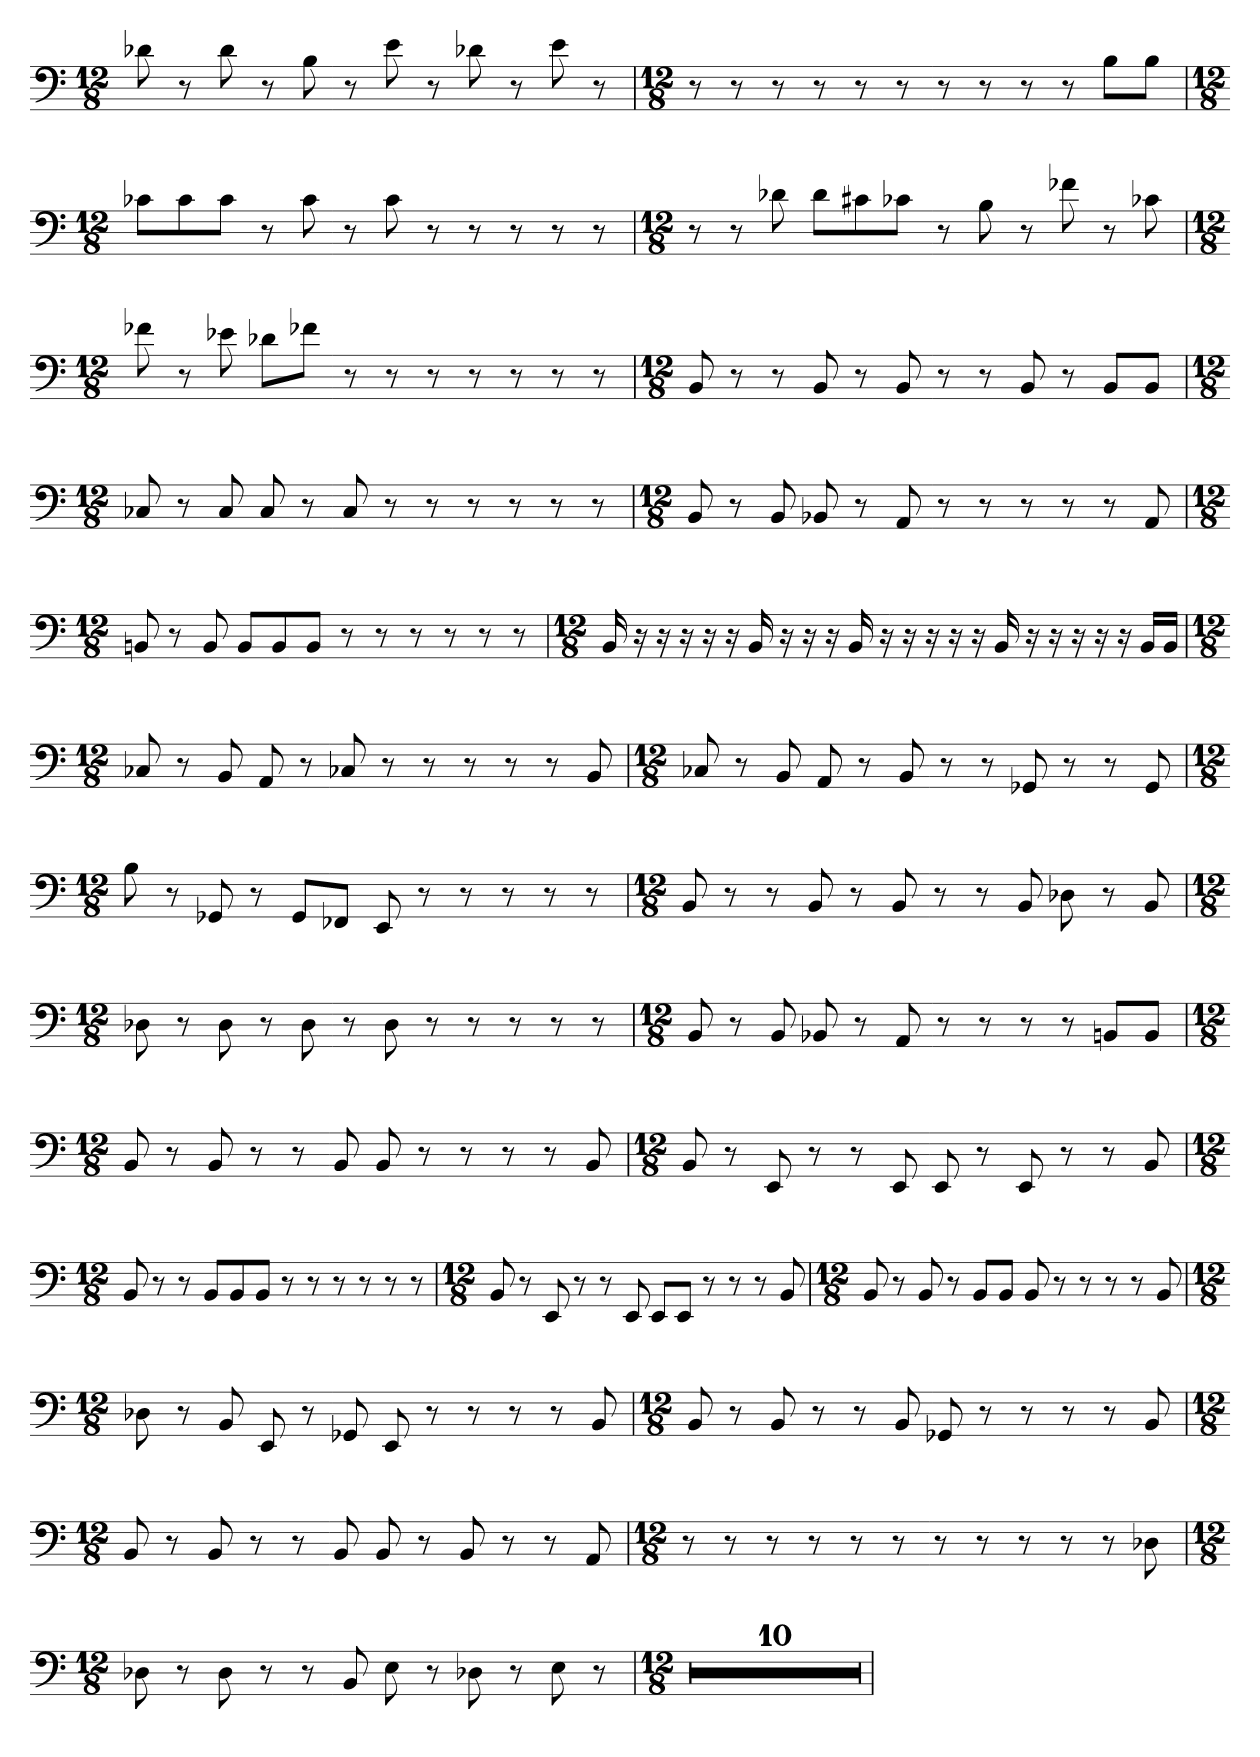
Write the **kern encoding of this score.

**kern
*part1
*staff1
*M12/8
=
8d-X
8r
8d-
8r
8B
8r
8e
8r
8d-X
8r
8e
8r
=
*M12/8
8r
8r
8r
8r
8r
8r
8r
8r
8r
8r
8BL
8BJ
=
*M12/8
8c-XL
8c-
8c-J
8r
8c-
8r
8c-
8r
8r
8r
8r
8r
=
*M12/8
8r
8r
8d-X
8d-L
8c#X
8c-XJ
8r
8B
8r
8f-X
8r
8c-X
=
*M12/8
8f-X
8r
8e-X
8d-XL
8f-XJ
8r
8r
8r
8r
8r
8r
8r
=
*M12/8
8BB
8r
8r
8BB
8r
8BB
8r
8r
8BB
8r
8BBL
8BBJ
=
*M12/8
8C-X
8r
8C-
8C-
8r
8C-
8r
8r
8r
8r
8r
8r
=
*M12/8
8BB
8r
8BB
8BB-X
8r
8AA
8r
8r
8r
8r
8r
8AA
=
*M12/8
8BBn
8r
8BB
8BBL
8BB
8BBJ
8r
8r
8r
8r
8r
8r
=
*M12/8
16BB
16r
16r
16r
16r
16r
16BB
16r
16r
16r
16BB
16r
16r
16r
16r
16r
16BB
16r
16r
16r
16r
16r
16BBLL
16BBJJ
=
*M12/8
8C-X
8r
8BB
8AA
8r
8C-X
8r
8r
8r
8r
8r
8BB
=
*M12/8
8C-X
8r
8BB
8AA
8r
8BB
8r
8r
8GG-X
8r
8r
8GG-
=
*M12/8
8B
8r
8GG-X
8r
8GG-L
8FF-XJ
8EE
8r
8r
8r
8r
8r
=
*M12/8
8BB
8r
8r
8BB
8r
8BB
8r
8r
8BB
8D-X
8r
8BB
=
*M12/8
8D-X
8r
8D-
8r
8D-
8r
8D-
8r
8r
8r
8r
8r
=
*M12/8
8BB
8r
8BB
8BB-X
8r
8AA
8r
8r
8r
8r
8BBnL
8BBJ
=
*M12/8
8BB
8r
8BB
8r
8r
8BB
8BB
8r
8r
8r
8r
8BB
=
*M12/8
8BB
8r
8EE
8r
8r
8EE
8EE
8r
8EE
8r
8r
8BB
=
*M12/8
8BB
8r
8r
8BBL
8BB
8BBJ
8r
8r
8r
8r
8r
8r
=
*M12/8
8BB
8r
8EE
8r
8r
8EE
8EEL
8EEJ
8r
8r
8r
8BB
=
*M12/8
8BB
8r
8BB
8r
8BBL
8BBJ
8BB
8r
8r
8r
8r
8BB
=
*M12/8
8D-X
8r
8BB
8EE
8r
8GG-X
8EE
8r
8r
8r
8r
8BB
=
*M12/8
8BB
8r
8BB
8r
8r
8BB
8GG-X
8r
8r
8r
8r
8BB
=
*M12/8
8BB
8r
8BB
8r
8r
8BB
8BB
8r
8BB
8r
8r
8AA
=
*M12/8
8r
8r
8r
8r
8r
8r
8r
8r
8r
8r
8r
8D-X
=
*M12/8
8D-X
8r
8D-
8r
8r
8BB
8E
8r
8D-X
8r
8E
8r
=
*M12/8
1.r
=
*M12/8
1.r
=
*M12/8
1.r
=
*M12/8
1.r
=
*M12/8
1.r
=
*M12/8
1.r
=
*M12/8
1.r
=
*M12/8
1.r
=
*M12/8
1.r
=
*M12/8
1.r
=
*-
